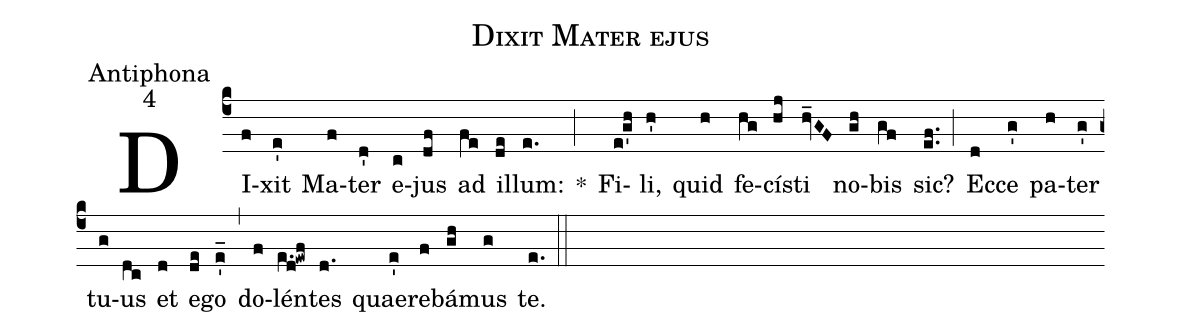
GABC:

name:Dixit Mater ejus;
office-part:Antiphona;
mode:4;
%%
(c4) DI(f)xit(e') Ma(f)ter(d') e(c)jus(df) ad(fe) il(de)lum:(e.) *(;) Fi(e!g'h)li,(h') quid(h) fe(hg)cí(hj)sti(hv_GF) no(gh)bis(gf) sic?(ef..) (;) Ec(d)ce(g') pa(h)ter(g') tu(g)us(dc) et(d) e(de)go(e'_) (,) do(f)lén(e.d!ewf)tes(d.) quae(e')re(f)bá(gh)mus(g) te.(e.) (::)
